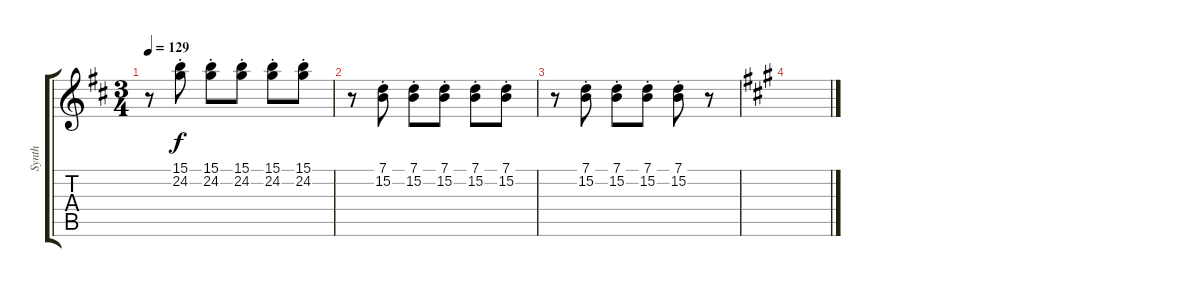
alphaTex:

\track ("Synth" "Synth") {instrument electricpiano1}
\staff {score tabs}
\tuning (E4 B3 G3 D3 A2 E2) {hide}
\ts (3 4)
\tempo 129
\clef g2
\ks bminor
r.8{dy f} (15.1{st} 24.2{st}).8 (15.1{st} 24.2{st}).8 (15.1{st} 24.2{st}).8 (15.1{st} 24.2{st}).8 (15.1{st} 24.2{st}).8 |
r.8 (7.1{st} 15.2{st}).8 (7.1{st} 15.2{st}).8 (7.1{st} 15.2{st}).8 (7.1{st} 15.2{st}).8 (7.1{st} 15.2{st}).8 |
r.8 (7.1{st} 15.2{st}).8 (7.1{st} 15.2{st}).8 (7.1{st} 15.2{st}).8 (7.1{st} 15.2{st}).8 r.8 |
\ks f#minor
